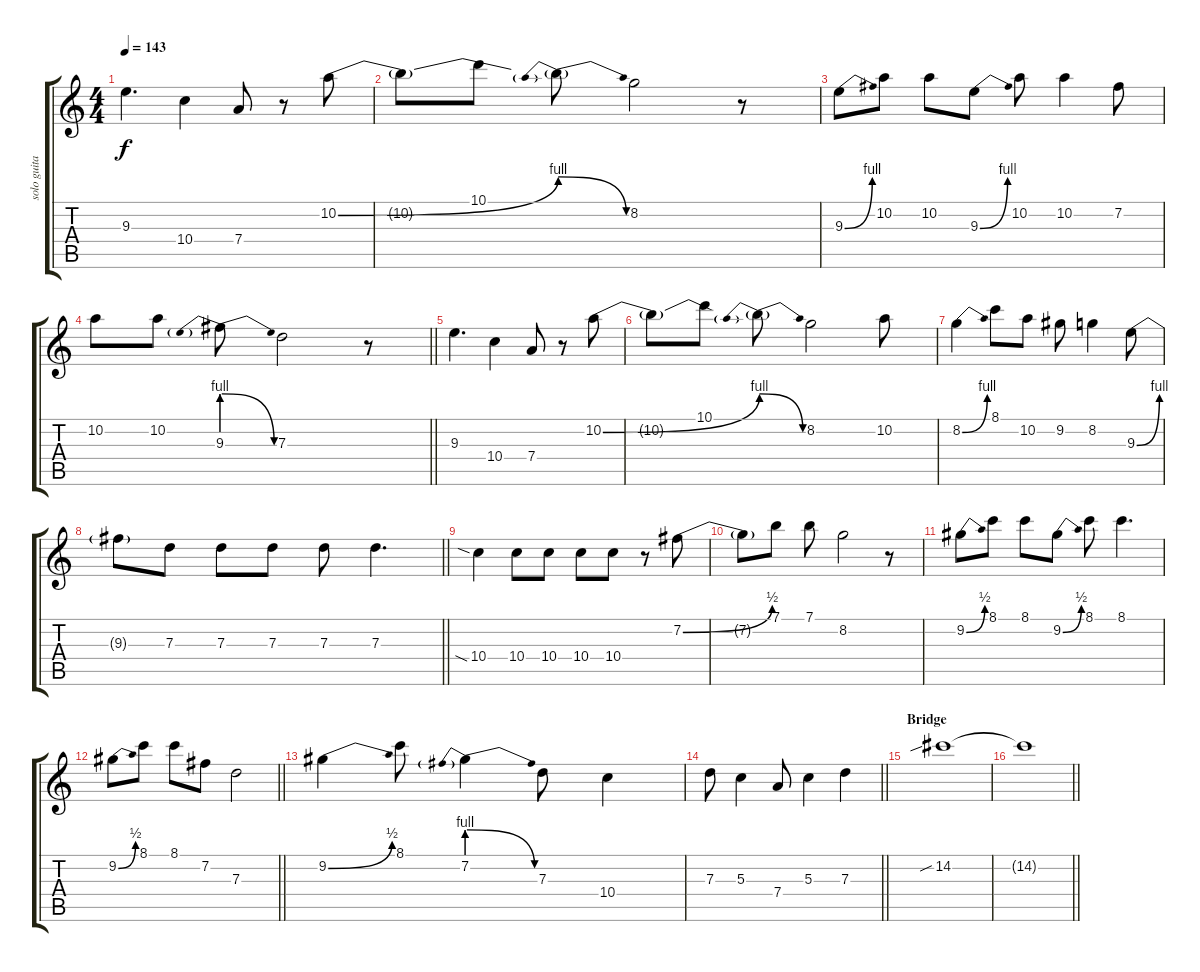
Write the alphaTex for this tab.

\track ("solo guitar" "solo guita") {instrument overdrivenguitar}
\staff {score tabs}
\tuning (E4 B3 G3 D3 A2 E2) {hide}
\ts (4 4)
\tempo 143
\clef g2
\ks c
9.3.4{d dy f} 10.4.4 7.4.8 r.8 10.2{be (bend 0 0 60 4)}.8 |
10.2{t}.8 10.1.8 10.2{be (prebendrelease 0 4 60 0) t}.8 8.2.2 r.8 |
9.3{be (bend 0 0 60 4)}.8 10.2.8 10.2.8 9.3{be (bend 0 0 60 4)}.8 10.2.8 10.2.4 7.2.8 |
\barLineRight lightlight
10.2.8 10.2.8 9.3{be (prebendrelease 0 4 60 0)}.8 7.3.2 r.8 |
9.3.4{d} 10.4.4 7.4.8 r.8 10.2{be (bend 0 0 60 4)}.8 |
10.2{t}.8 10.1.8 10.2{be (prebendrelease 0 4 60 0) t}.8 8.2.2 10.2.8 |
8.2{be (bend 0 0 60 4)}.4 8.1.8 10.2.8 9.2.8 8.2.4 9.3{be (bend 0 0 60 4)}.8 |
\barLineRight lightlight
9.3{t}.8 7.3.8 7.3.8 7.3.8 7.3.8 7.3.4{d} |
10.4{sia}.4 10.4.8 10.4.8 10.4.8 10.4.8 r.8 7.2{be (bend 0 0 60 2)}.8 |
7.2{t}.8 7.1.8 7.1.8 8.2.2 r.8 |
9.2{be (bend 0 0 60 2)}.8 8.1.8 8.1.8 9.2{be (bend 0 0 60 2)}.8 8.1.8 8.1.4{d} |
\barLineRight lightlight
9.2{be (bend 0 0 60 2)}.8 8.1.8 8.1.8 7.2.8 7.3.2 |
9.2{be (bend 0 0 60 2)}.4 8.1.8 7.2{be (prebendrelease 0 4 60 0)}.4 7.3.8 10.4.4 |
\barLineRight lightlight
7.3.8 5.3.4 7.4.8 5.3.4 7.3.4 |
\section ("" "Bridge")
14.2{sib}.1 |
\barLineRight lightlight
14.2{t}.1
